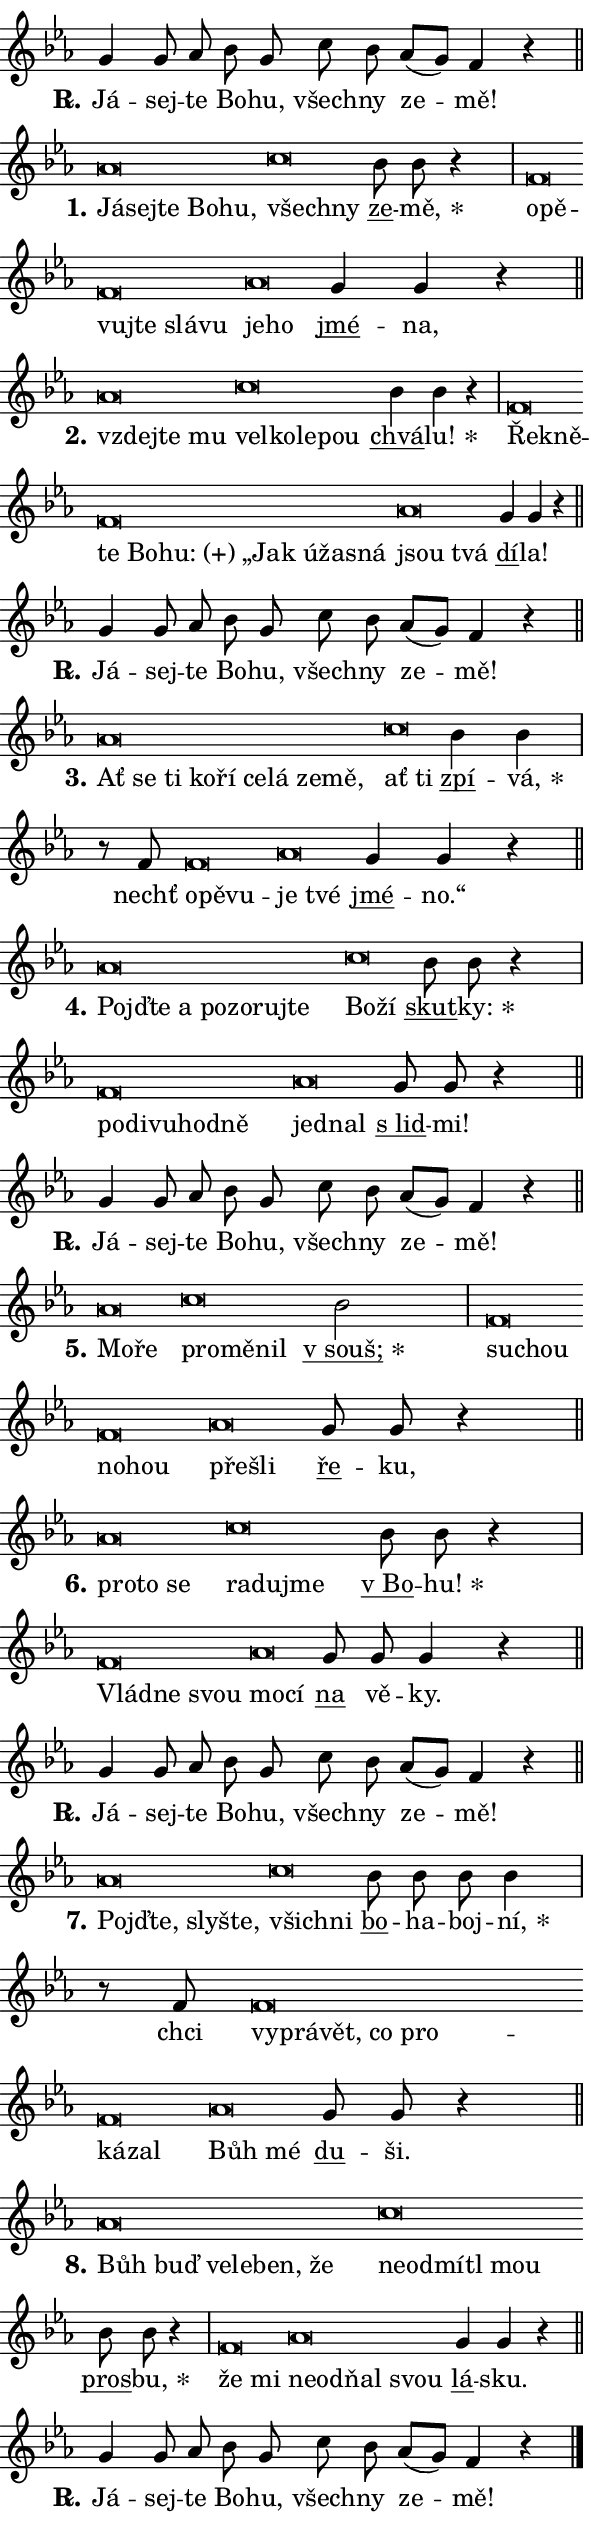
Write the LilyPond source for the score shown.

\version "2.24.0"
\header { tagline = "" }
\paper {
  indent = 0\cm
  top-margin = 0\cm
  right-margin = 0.13\cm % to fit lyric hyphens
  bottom-margin = 0\cm
  left-margin = 0\cm
  paper-width = 10\cm
  page-breaking = #ly:one-page-breaking
  system-system-spacing.basic-distance = #11
  score-system-spacing.basic-distance = #11
  ragged-last = ##f
}


%% Author: Thomas Morley
%% https://lists.gnu.org/archive/html/lilypond-user/2020-05/msg00002.html
#(define (line-position grob)
"Returns position of @var[grob} in current system:
   @code{'start}, if at first time-step
   @code{'end}, if at last time-step
   @code{'middle} otherwise
"
  (let* ((col (ly:item-get-column grob))
         (ln (ly:grob-object col 'left-neighbor))
         (rn (ly:grob-object col 'right-neighbor))
         (col-to-check-left (if (ly:grob? ln) ln col))
         (col-to-check-right (if (ly:grob? rn) rn col))
         (break-dir-left
           (and
             (ly:grob-property col-to-check-left 'non-musical #f)
             (ly:item-break-dir col-to-check-left)))
         (break-dir-right
           (and
             (ly:grob-property col-to-check-right 'non-musical #f)
             (ly:item-break-dir col-to-check-right))))
        (cond ((eqv? 1 break-dir-left) 'start)
              ((eqv? -1 break-dir-right) 'end)
              (else 'middle))))

#(define (tranparent-at-line-position vctor)
  (lambda (grob)
  "Relying on @code{line-position} select the relevant enry from @var{vctor}.
Used to determine transparency,"
    (case (line-position grob)
      ((end) (not (vector-ref vctor 0)))
      ((middle) (not (vector-ref vctor 1)))
      ((start) (not (vector-ref vctor 2))))))

noteHeadBreakVisibility =
#(define-music-function (break-visibility)(vector?)
"Makes @code{NoteHead}s transparent relying on @var{break-visibility}"
#{
  \override NoteHead.transparent =
    #(tranparent-at-line-position break-visibility)
#})

#(define delete-ledgers-for-transparent-note-heads
  (lambda (grob)
    "Reads whether a @code{NoteHead} is transparent.
If so this @code{NoteHead} is removed from @code{'note-heads} from
@var{grob}, which is supposed to be @code{LedgerLineSpanner}.
As a result ledgers are not printed for this @code{NoteHead}"
    (let* ((nhds-array (ly:grob-object grob 'note-heads))
           (nhds-list
             (if (ly:grob-array? nhds-array)
                 (ly:grob-array->list nhds-array)
                 '()))
           ;; Relies on the transparent-property being done before
           ;; Staff.LedgerLineSpanner.after-line-breaking is executed.
           ;; This is fragile ...
           (to-keep
             (remove
               (lambda (nhd)
                 (ly:grob-property nhd 'transparent #f))
               nhds-list)))
      ;; TODO find a better method to iterate over grob-arrays, similiar
      ;; to filter/remove etc for lists
      ;; For now rebuilt from scratch
      (set! (ly:grob-object grob 'note-heads)  '())
      (for-each
        (lambda (nhd)
          (ly:pointer-group-interface::add-grob grob 'note-heads nhd))
        to-keep))))

squashNotes = {
  \override NoteHead.X-extent = #'(-0.2 . 0.2)
  \override NoteHead.Y-extent = #'(-0.75 . 0)
  \override NoteHead.stencil =
    #(lambda (grob)
       (let ((pos (ly:grob-property grob 'staff-position)))
         (begin
           (if (< pos -7) (display "ERROR: Lower brevis then expected\n") (display ""))
           (if (<= pos -6) ly:text-interface::print ly:note-head::print))))
}
unSquashNotes = {
  \revert NoteHead.X-extent
  \revert NoteHead.Y-extent
  \revert NoteHead.stencil
}

hideNotes = \noteHeadBreakVisibility #begin-of-line-visible
unHideNotes = \noteHeadBreakVisibility #all-visible

% work-around for resetting accidentals
% https://lilypond.org/doc/v2.23/Documentation/notation/displaying-rhythms#unmetered-music
cadenzaMeasure = {
  \cadenzaOff
  \partial 1024 s1024
  \cadenzaOn
}

#(define-markup-command (accent layout props text) (markup?)
  "Underline accented syllable"
  (interpret-markup layout props
    #{\markup \override #'(offset . 4.3) \underline { #text }#}))

responsum = \markup \concat {
  "R" \hspace #-1.05 \path #0.1 #'((moveto 0 0.07) (lineto 0.9 0.8)) \hspace #0.05 "."
}

spaceSize = #0.6828661417322834 % exact space size for TeX Gyre Schola

\layout {
  \context {
    \Staff
    \remove "Time_signature_engraver"
    \override LedgerLineSpanner.after-line-breaking = #delete-ledgers-for-transparent-note-heads
  }
  \context {
    \Lyrics {
      \override LyricSpace.minimum-distance = \spaceSize
      \override LyricText.font-name = #"TeX Gyre Schola"
      \override LyricText.font-size = 1
      \override StanzaNumber.font-name = #"TeX Gyre Schola Bold"
      \override StanzaNumber.font-size = 1
    }
  }
  \context {
    \Score 
    \override NoteHead.text =
      #(lambda (grob) 
        (let ((pos (ly:grob-property grob 'staff-position)))
          #{\markup {
            \combine
              \halign #-0.55 \raise #(if (= pos -6) 0 0.5) \override #'(thickness . 2) \draw-line #'(3.2 . 0)
              \musicglyph "noteheads.sM1"
          }#}))
  }
}

% magnetic-lyrics.ily
%
%   written by
%     Jean Abou Samra <jean@abou-samra.fr>
%     Werner Lemberg <wl@gnu.org>
%
%   adapted by
%     Jiri Hon <jiri.hon@gmail.com>
%
% Version 2022-Apr-15

% https://www.mail-archive.com/lilypond-user@gnu.org/msg149350.html

#(define (Left_hyphen_pointer_engraver context)
   "Collect syllable-hyphen-syllable occurrences in lyrics and store
them in properties.  This engraver only looks to the left.  For
example, if the lyrics input is @code{foo -- bar}, it does the
following.

@itemize @bullet
@item
Set the @code{text} property of the @code{LyricHyphen} grob between
@q{foo} and @q{bar} to @code{foo}.

@item
Set the @code{left-hyphen} property of the @code{LyricText} grob with
text @q{foo} to the @code{LyricHyphen} grob between @q{foo} and
@q{bar}.
@end itemize

Use this auxiliary engraver in combination with the
@code{lyric-@/text::@/apply-@/magnetic-@/offset!} hook."
   (let ((hyphen #f)
         (text #f))
     (make-engraver
      (acknowledgers
       ((lyric-syllable-interface engraver grob source-engraver)
        (set! text grob)))
      (end-acknowledgers
       ((lyric-hyphen-interface engraver grob source-engraver)
        ;(when (not (grob::has-interface grob 'lyric-space-interface))
          (set! hyphen grob)));)
      ((stop-translation-timestep engraver)
       (when (and text hyphen)
         (ly:grob-set-object! text 'left-hyphen hyphen))
       (set! text #f)
       (set! hyphen #f)))))

#(define (lyric-text::apply-magnetic-offset! grob)
   "If the space between two syllables is less than the value in
property @code{LyricText@/.details@/.squash-threshold}, move the right
syllable to the left so that it gets concatenated with the left
syllable.

Use this function as a hook for
@code{LyricText@/.after-@/line-@/breaking} if the
@code{Left_@/hyphen_@/pointer_@/engraver} is active."
   (let ((hyphen (ly:grob-object grob 'left-hyphen #f)))
     (when hyphen
       (let ((left-text (ly:spanner-bound hyphen LEFT)))
         (when (grob::has-interface left-text 'lyric-syllable-interface)
           (let* ((common (ly:grob-common-refpoint grob left-text X))
                  (this-x-ext (ly:grob-extent grob common X))
                  (left-x-ext
                   (begin
                     ;; Trigger magnetism for left-text.
                     (ly:grob-property left-text 'after-line-breaking)
                     (ly:grob-extent left-text common X)))
                  ;; `delta` is the gap width between two syllables.
                  (delta (- (interval-start this-x-ext)
                            (interval-end left-x-ext)))
                  (details (ly:grob-property grob 'details))
                  (threshold (assoc-get 'squash-threshold details 0.2)))
             (when (< delta threshold)
               (let* (;; We have to manipulate the input text so that
                      ;; ligatures crossing syllable boundaries are not
                      ;; disabled.  For languages based on the Latin
                      ;; script this is essentially a beautification.
                      ;; However, for non-Western scripts it can be a
                      ;; necessity.
                      (lt (ly:grob-property left-text 'text))
                      (rt (ly:grob-property grob 'text))
                      (is-space (grob::has-interface hyphen 'lyric-space-interface))
                      (space (if is-space " " ""))
                      (extra-delta (if is-space spaceSize 0))
                      ;; Append new syllable.
                      (ltrt-space (if (and (string? lt) (string? rt))
                                (string-append lt space rt)
                                (make-concat-markup (list lt space rt))))
                      ;; Right-align `ltrt` to the right side.
                      (ltrt-space-markup (grob-interpret-markup
                               grob
                               (make-translate-markup
                                (cons (interval-length this-x-ext) 0)
                                (make-right-align-markup ltrt-space)))))
                 (begin
                   ;; Don't print `left-text`.
                   (ly:grob-set-property! left-text 'stencil #f)
                   ;; Set text and stencil (which holds all collected
                   ;; syllables so far) and shift it to the left.
                   (ly:grob-set-property! grob 'text ltrt-space)
                   (ly:grob-set-property! grob 'stencil ltrt-space-markup)
                   (ly:grob-translate-axis! grob (- (- delta extra-delta)) X))))))))))


#(define (lyric-hyphen::displace-bounds-first grob)
   ;; Make very sure this callback isn't triggered too early.
   (let ((left (ly:spanner-bound grob LEFT))
         (right (ly:spanner-bound grob RIGHT)))
     (ly:grob-property left 'after-line-breaking)
     (ly:grob-property right 'after-line-breaking)
     (ly:lyric-hyphen::print grob)))

squashThreshold = #0.4

\layout {
  \context {
    \Lyrics
    \consists #Left_hyphen_pointer_engraver
    \override LyricText.after-line-breaking =
      #lyric-text::apply-magnetic-offset!
    \override LyricHyphen.stencil = #lyric-hyphen::displace-bounds-first
    \override LyricText.details.squash-threshold = \squashThreshold
    \override LyricHyphen.minimum-distance = 0
    \override LyricHyphen.minimum-length = \squashThreshold
  }
}

squashText = \override LyricText.details.squash-threshold = 9999
unSquashText = \override LyricText.details.squash-threshold = \squashThreshold

leftText = \override LyricText.self-alignment-X = #LEFT
unLeftText = \revert LyricText.self-alignment-X

starOffset = #(lambda (grob) 
                (let ((x_offset (ly:self-alignment-interface::aligned-on-x-parent grob)))
                  (if (= x_offset 0) 0 (+ x_offset 1.2))))

star = #(define-music-function (syllable)(string?)
"Append star separator at the end of a syllable"
#{
  \once \override LyricText.X-offset = #starOffset
  \lyricmode { \markup {
    #syllable
    \override #'((font-name . "TeX Gyre Schola Bold")) \hspace #0.2 \lower #0.65 \larger "*"
  } }
#})

starAccent = #(define-music-function (syllable)(string?)
"Append star separator at the end of a syllable and make accent"
#{
  \once \override LyricText.X-offset = #starOffset
  \lyricmode { \markup {
    \accent #syllable
    \override #'((font-name . "TeX Gyre Schola Bold")) \hspace #0.2 \lower #0.65 \larger "*"
  } }
#})

breath = #(define-music-function (syllable)(string?)
"Append breathing indicator at the end of a syllable"
#{
  \lyricmode { \markup { #syllable "+" } }
#})

optionalBreath = #(define-music-function (syllable)(string?)
"Append optional breathing indicator at the end of a syllable"
#{
  \lyricmode { \markup { #syllable "(+)" } }
#})


\score {
    <<
        \new Voice = "melody" { \cadenzaOn \key es \major \relative { g'4 g8 as bes g \bar "" c bes \bar "" as[( g)] f4 r \cadenzaMeasure \bar "||" \break } }
        \new Lyrics \lyricsto "melody" { \lyricmode { \set stanza = \responsum
Já -- sej -- te Bo -- hu, všech -- ny ze -- mě! } }
    >>
    \layout {}
}

\score {
    <<
        \new Voice = "melody" { \cadenzaOn \key es \major \relative { \squashNotes as'\breve*1/16 \hideNotes \breve*1/16 \bar "" \breve*1/16 \bar "" \breve*1/16 \breve*1/16 \bar "" \unHideNotes \unSquashNotes \squashNotes c\breve*1/16 \hideNotes \breve*1/16 \bar "" \unHideNotes \unSquashNotes \bar "" bes8 bes r4 \cadenzaMeasure \bar "|" \squashNotes f\breve*1/16 \hideNotes \breve*1/16 \bar "" \breve*1/16 \bar "" \breve*1/16 \bar "" \breve*1/16 \breve*1/16 \bar "" \unHideNotes \unSquashNotes \squashNotes as\breve*1/16 \hideNotes \breve*1/16 \bar "" \unHideNotes \unSquashNotes \bar "" g4 g r \cadenzaMeasure \bar "||" \break } }
        \new Lyrics \lyricsto "melody" { \lyricmode { \set stanza = "1."
\leftText Já -- \squashText sej -- te Bo -- hu, \unSquashText všech -- \squashText ny \unLeftText \unSquashText \markup \accent ze -- \star mě, \leftText o -- \squashText pě -- vuj -- te slá -- vu \unSquashText je -- \squashText ho \unLeftText \unSquashText \markup \accent jmé -- na, } }
    >>
    \layout {}
}

\score {
    <<
        \new Voice = "melody" { \cadenzaOn \key es \major \relative { \squashNotes as'\breve*1/16 \hideNotes \breve*1/16 \breve*1/16 \bar "" \unHideNotes \unSquashNotes \squashNotes c\breve*1/16 \hideNotes \breve*1/16 \bar "" \breve*1/16 \breve*1/16 \bar "" \unHideNotes \unSquashNotes \bar "" bes4 bes r \cadenzaMeasure \bar "|" \squashNotes f\breve*1/16 \hideNotes \breve*1/16 \bar "" \breve*1/16 \bar "" \breve*1/16 \bar "" \breve*1/16 \bar "" \breve*1/16 \bar "" \breve*1/16 \bar "" \breve*1/16 \breve*1/16 \bar "" \unHideNotes \unSquashNotes \squashNotes as\breve*1/16 \hideNotes \breve*1/16 \bar "" \unHideNotes \unSquashNotes \bar "" g4 g r \cadenzaMeasure \bar "||" \break } }
        \new Lyrics \lyricsto "melody" { \lyricmode { \set stanza = "2."
\leftText vzdej -- \squashText te mu \unSquashText vel -- \squashText ko -- le -- pou \unLeftText \unSquashText \markup \accent chvá -- \star lu! \leftText Ře -- \squashText kně -- te Bo -- \optionalBreath hu: „Jak ú -- ža -- sná \unSquashText jsou \squashText tvá \unLeftText \unSquashText \markup \accent dí -- la! } }
    >>
    \layout {}
}

\score {
    <<
        \new Voice = "melody" { \cadenzaOn \key es \major \relative { g'4 g8 as bes g \bar "" c bes \bar "" as[( g)] f4 r \cadenzaMeasure \bar "||" \break } }
        \new Lyrics \lyricsto "melody" { \lyricmode { \set stanza = \responsum
Já -- sej -- te Bo -- hu, všech -- ny ze -- mě! } }
    >>
    \layout {}
}

\score {
    <<
        \new Voice = "melody" { \cadenzaOn \key es \major \relative { \squashNotes as'\breve*1/16 \hideNotes \breve*1/16 \bar "" \breve*1/16 \bar "" \breve*1/16 \bar "" \breve*1/16 \bar "" \breve*1/16 \bar "" \breve*1/16 \bar "" \breve*1/16 \breve*1/16 \bar "" \unHideNotes \unSquashNotes \squashNotes c\breve*1/16 \hideNotes \breve*1/16 \bar "" \unHideNotes \unSquashNotes \bar "" bes4 bes4 \cadenzaMeasure \bar "|" r8 f8 \squashNotes f\breve*1/16 \hideNotes \breve*1/16 \breve*1/16 \bar "" \unHideNotes \unSquashNotes \squashNotes as\breve*1/16 \hideNotes \breve*1/16 \bar "" \unHideNotes \unSquashNotes \bar "" g4 g r \cadenzaMeasure \bar "||" \break } }
        \new Lyrics \lyricsto "melody" { \lyricmode { \set stanza = "3."
\leftText Ať \squashText se ti ko -- ří ce -- lá ze -- mě, \unSquashText ať \squashText ti \unLeftText \unSquashText \markup \accent zpí -- \star vá, nechť \leftText o -- \squashText pě -- vu -- \unSquashText je \squashText tvé \unLeftText \unSquashText \markup \accent jmé -- no.“ } }
    >>
    \layout {}
}

\score {
    <<
        \new Voice = "melody" { \cadenzaOn \key es \major \relative { \squashNotes as'\breve*1/16 \hideNotes \breve*1/16 \bar "" \breve*1/16 \bar "" \breve*1/16 \bar "" \breve*1/16 \bar "" \breve*1/16 \breve*1/16 \bar "" \unHideNotes \unSquashNotes \squashNotes c\breve*1/16 \hideNotes \breve*1/16 \bar "" \unHideNotes \unSquashNotes \bar "" bes8 bes r4 \cadenzaMeasure \bar "|" \squashNotes f\breve*1/16 \hideNotes \breve*1/16 \bar "" \breve*1/16 \bar "" \breve*1/16 \breve*1/16 \bar "" \unHideNotes \unSquashNotes \squashNotes as\breve*1/16 \hideNotes \breve*1/16 \bar "" \unHideNotes \unSquashNotes \bar "" g8 g r4 \cadenzaMeasure \bar "||" \break } }
        \new Lyrics \lyricsto "melody" { \lyricmode { \set stanza = "4."
\leftText Pojď -- \squashText te a po -- zo -- ruj -- te \unSquashText Bo -- \squashText ží \unLeftText \unSquashText \markup \accent skut -- \star ky: \leftText po -- \squashText di -- vu -- hod -- ně \unSquashText jed -- \squashText nal \unLeftText \unSquashText \markup \accent "s lid" -- mi! } }
    >>
    \layout {}
}

\score {
    <<
        \new Voice = "melody" { \cadenzaOn \key es \major \relative { g'4 g8 as bes g \bar "" c bes \bar "" as[( g)] f4 r \cadenzaMeasure \bar "||" \break } }
        \new Lyrics \lyricsto "melody" { \lyricmode { \set stanza = \responsum
Já -- sej -- te Bo -- hu, všech -- ny ze -- mě! } }
    >>
    \layout {}
}

\score {
    <<
        \new Voice = "melody" { \cadenzaOn \key es \major \relative { \squashNotes as'\breve*1/16 \hideNotes \breve*1/16 \bar "" \unHideNotes \unSquashNotes \squashNotes c\breve*1/16 \hideNotes \breve*1/16 \breve*1/16 \bar "" \unHideNotes \unSquashNotes \bar "" bes2 \cadenzaMeasure \bar "|" \squashNotes f\breve*1/16 \hideNotes \breve*1/16 \bar "" \breve*1/16 \breve*1/16 \bar "" \unHideNotes \unSquashNotes \squashNotes as\breve*1/16 \hideNotes \breve*1/16 \bar "" \unHideNotes \unSquashNotes \bar "" g8 g r4 \cadenzaMeasure \bar "||" \break } }
        \new Lyrics \lyricsto "melody" { \lyricmode { \set stanza = "5."
\leftText Mo -- \squashText ře \unSquashText pro -- \squashText mě -- nil \unLeftText \unSquashText \starAccent "v souš;" \leftText su -- \squashText chou no -- hou \unSquashText pře -- \squashText šli \unLeftText \unSquashText \markup \accent ře -- ku, } }
    >>
    \layout {}
}

\score {
    <<
        \new Voice = "melody" { \cadenzaOn \key es \major \relative { \squashNotes as'\breve*1/16 \hideNotes \breve*1/16 \breve*1/16 \bar "" \unHideNotes \unSquashNotes \squashNotes c\breve*1/16 \hideNotes \breve*1/16 \breve*1/16 \bar "" \unHideNotes \unSquashNotes \bar "" bes8 bes r4 \cadenzaMeasure \bar "|" \squashNotes f\breve*1/16 \hideNotes \breve*1/16 \breve*1/16 \bar "" \unHideNotes \unSquashNotes \squashNotes as\breve*1/16 \hideNotes \breve*1/16 \bar "" \unHideNotes \unSquashNotes \bar "" g8 g g4 r \cadenzaMeasure \bar "||" \break } }
        \new Lyrics \lyricsto "melody" { \lyricmode { \set stanza = "6."
\leftText pro -- \squashText to se \unSquashText ra -- \squashText du -- jme \unLeftText \unSquashText \markup \accent "v Bo" -- \star hu! \leftText Vlád -- \squashText ne svou \unSquashText mo -- \squashText cí \unLeftText \unSquashText \markup \accent na vě -- ky. } }
    >>
    \layout {}
}

\score {
    <<
        \new Voice = "melody" { \cadenzaOn \key es \major \relative { g'4 g8 as bes g \bar "" c bes \bar "" as[( g)] f4 r \cadenzaMeasure \bar "||" \break } }
        \new Lyrics \lyricsto "melody" { \lyricmode { \set stanza = \responsum
Já -- sej -- te Bo -- hu, všech -- ny ze -- mě! } }
    >>
    \layout {}
}

\score {
    <<
        \new Voice = "melody" { \cadenzaOn \key es \major \relative { \squashNotes as'\breve*1/16 \hideNotes \breve*1/16 \bar "" \breve*1/16 \breve*1/16 \bar "" \unHideNotes \unSquashNotes \squashNotes c\breve*1/16 \hideNotes \breve*1/16 \bar "" \unHideNotes \unSquashNotes \bar "" bes8 bes bes bes4 \cadenzaMeasure \bar "|" r8 f8 \squashNotes f\breve*1/16 \hideNotes \breve*1/16 \bar "" \breve*1/16 \bar "" \breve*1/16 \bar "" \breve*1/16 \bar "" \breve*1/16 \breve*1/16 \bar "" \unHideNotes \unSquashNotes \squashNotes as\breve*1/16 \hideNotes \breve*1/16 \bar "" \unHideNotes \unSquashNotes \bar "" g8 g r4 \cadenzaMeasure \bar "||" \break } }
        \new Lyrics \lyricsto "melody" { \lyricmode { \set stanza = "7."
\leftText Pojď -- \squashText te, sly -- šte, \unSquashText všich -- \squashText ni \unLeftText \unSquashText \markup \accent bo -- ha -- boj -- \star ní, chci \leftText vy -- \squashText prá -- vět, co pro -- ká -- zal \unSquashText Bůh \squashText mé \unLeftText \unSquashText \markup \accent du -- ši. } }
    >>
    \layout {}
}

\score {
    <<
        \new Voice = "melody" { \cadenzaOn \key es \major \relative { \squashNotes as'\breve*1/16 \hideNotes \breve*1/16 \bar "" \breve*1/16 \bar "" \breve*1/16 \bar "" \breve*1/16 \breve*1/16 \bar "" \unHideNotes \unSquashNotes \squashNotes c\breve*1/16 \hideNotes \breve*1/16 \bar "" \breve*1/16 \bar "" \breve*1/16 \breve*1/16 \bar "" \unHideNotes \unSquashNotes \bar "" bes8 bes r4 \cadenzaMeasure \bar "|" \squashNotes f\breve*1/16 \hideNotes \breve*1/16 \bar "" \unHideNotes \unSquashNotes \squashNotes as\breve*1/16 \hideNotes \breve*1/16 \bar "" \breve*1/16 \breve*1/16 \bar "" \unHideNotes \unSquashNotes \bar "" g4 g r \cadenzaMeasure \bar "||" \break } }
        \new Lyrics \lyricsto "melody" { \lyricmode { \set stanza = "8."
\leftText Bůh \squashText buď ve -- le -- ben, že \unSquashText ne -- \squashText od -- mí -- tl mou \unLeftText \unSquashText \markup \accent pros -- \star bu, \leftText že \squashText mi \unSquashText ne -- \squashText od -- ňal svou \unLeftText \unSquashText \markup \accent lá -- sku. } }
    >>
    \layout {}
}

\score {
    <<
        \new Voice = "melody" { \cadenzaOn \key es \major \relative { g'4 g8 as bes g \bar "" c bes \bar "" as[( g)] f4 r \cadenzaMeasure \bar "||" \break } \bar "|." }
        \new Lyrics \lyricsto "melody" { \lyricmode { \set stanza = \responsum
Já -- sej -- te Bo -- hu, všech -- ny ze -- mě! } }
    >>
    \layout {}
}
